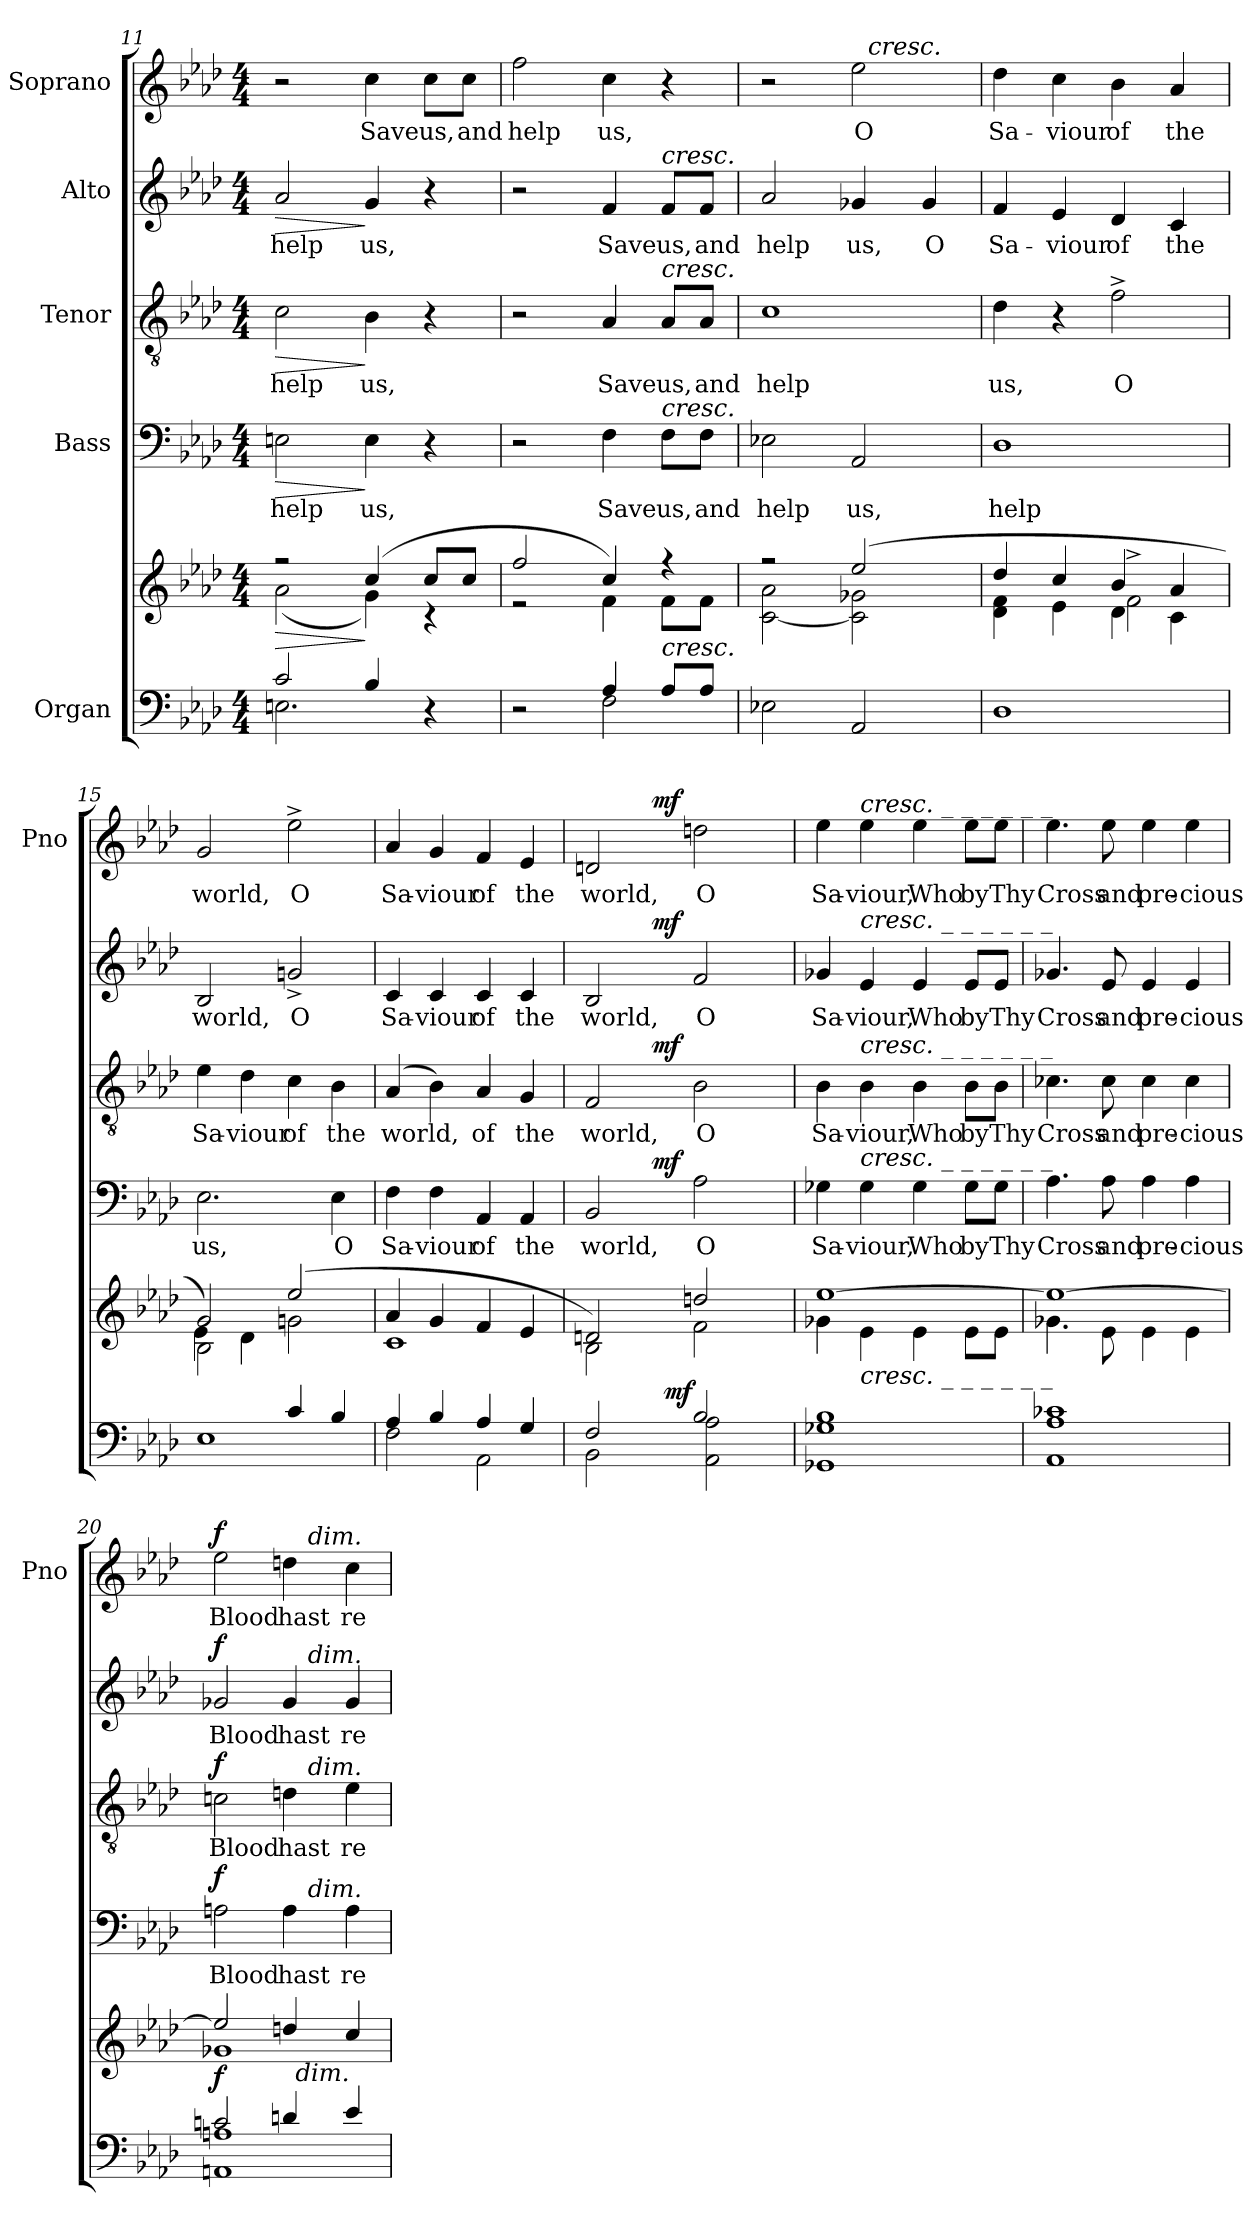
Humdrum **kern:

**kern	**kern	**dynam	**kern	**text	**dynam	**kern	**text	**dynam	**kern	**text	**dynam	**kern	**text	**dynam
*part5	*part5	*part5	*part4	*part4	*part4	*part3	*part3	*part3	*part2	*part2	*part2	*part1	*part1	*part1
*staff6	*staff5	*staff5/6	*staff4	*staff4	*staff4	*staff3	*staff3	*staff3	*staff2	*staff2	*staff2	*staff1	*staff1	*staff1
*I"Organ	*	*	*I"Bass	*	*	*I"Tenor	*	*	*I"Alto	*	*	*I"Soprano	*	*
*	*	*	*	*	*	*	*	*	*	*	*	*I'Pno	*	*
!!LO:PB:g=z
*clefF4	*clefG2	*	*clefF4	*	*	*clefGv2	*	*	*clefG2	*	*	*clefG2	*	*
*k[b-e-a-d-]	*k[b-e-a-d-]	*	*k[b-e-a-d-]	*	*	*k[b-e-a-d-]	*	*	*k[b-e-a-d-]	*	*	*k[b-e-a-d-]	*	*
*A-:	*A-:	*	*A-:	*	*	*A-:	*	*	*A-:	*	*	*A-:	*	*
*M4/4	*M4/4	*	*M4/4	*	*	*M4/4	*	*	*M4/4	*	*	*M4/4	*	*
=11	=11	=11	=11	=11	=11	=11	=11	=11	=11	=11	=11	=11	=11	=11
*^	*	*	*	*	*	*	*	*	*	*	*	*	*	*
!	!	!	!LO:HP:b	!	!	!LO:HP:b	!	!	!LO:HP:b	!	!	!LO:HP:b	!	!	!
*	*	*^	*	*	*	*	*	*	*	*	*	*	*	*	*
2c/	2.En\	2rff	(2a-\	>	2En\	help	>	2c\	help	>	2a-/	help	>	2r	.	.
4B-/	.	(4cc/	4g\)	]	4E\	us,	]	4B-\	us,	]	4g/	us,	]	4cc\	Save	.
4r	4ryy	8cc/L	4rc	.	4r	.	.	4r	.	.	4r	.	.	8cc\L	us,	.
.	.	8cc/J	.	.	.	.	.	.	.	.	.	.	.	8cc\J	and	.
=12	=12	=12	=12	=12	=12	=12	=12	=12	=12	=12	=12	=12	=12	=12	=12	=12
2r	2ryy	2ff/	2re	.	2r	.	.	2r	.	.	2r	.	.	2ff\	help	.
4A-/	2F\	4cc/)	4f\	.	4F\	Save	.	4A-/	Save	.	4f/	Save	.	4cc\	us,	.
!	!	!	!	!	!	!	!	!	!	!	!LO:TX:a:i:t=cresc.	!	!	!	!	!
!	!	!	!	!	!	!	!	!LO:TX:a:i:t=cresc.	!	!	!	!	!	!	!	!
!	!	!	!	!	!LO:TX:a:i:t=cresc.	!	!	!	!	!	!	!	!	!	!	!
!LO:TX:a:i:t=cresc.	!	!	!	!	!	!	!	!	!	!	!	!	!	!	!	!
8A-/L	.	4ree	8f\L	.	8F\L	us,	.	8A-/L	us,	.	8f/L	us,	.	4r	.	.
8A-/J	.	.	8f\J	.	8F\J	and	.	8A-/J	and	.	8f/J	and	.	.	.	.
*v	*v	*	*	*	*	*	*	*	*	*	*	*	*	*	*	*
=13	=13	=13	=13	=13	=13	=13	=13	=13	=13	=13	=13	=13	=13	=13	=13
*	*	*	*	*	*	*	*	*	*	*	*	*	*^	*	*
2E-X\	2rff	[<2c\ 2a-\	.	2E-X\	help	.	1c	help	.	2a-/	help	.	2r	2ryy	.	.
2AA-/	(2ee-/	2c\] 2g-X\	.	2AA-/	us,	.	.	.	.	4g-X/	us,	.	2ee-\	32ryy	O	.
!	!	!	!	!	!	!	!	!	!	!	!	!	!	!LO:TX:a:i:t=cresc.	!	!
.	.	.	.	.	.	.	.	.	.	.	.	.	.	4...ryy	.	.
.	.	.	.	.	.	.	.	.	.	4g-/	O	.	.	.	.	.
*	*	*	*	*	*	*	*	*	*	*	*	*	*v	*v	*	*
=14	=14	=14	=14	=14	=14	=14	=14	=14	=14	=14	=14	=14	=14	=14	=14
*	*	*^	*	*	*	*	*	*	*	*	*	*	*	*	*
1D-	4dd-/	4d-\ 4f\	2ryy	.	1D-	help	.	4d-\	us,	.	4f/	Sa-	.	4dd-\	Sa-	.
.	4cc/	4e-\	.	.	.	.	.	4r	.	.	4e-/	-viour	.	4cc\	-viour	.
.	4b-/	4d-\	2f^<\	.	.	.	.	2f^>\	O	.	4d-/	of	.	4b-\	of	.
.	4a-/	4c\	.	.	.	.	.	.	.	.	4c/	the	.	4a-/	the	.
=15	=15	=15	=15	=15	=15	=15	=15	=15	=15	=15	=15	=15	=15	=15	=15	=15
*^	*	*	*	*	*	*	*	*	*	*	*	*	*	*	*	*
2ryy	1E-	2g/)	2B-\	4e-\	.	2.E-\	us,	.	4e-\	Sa-	.	2B-/	world,	.	2g/	world,	.
.	.	.	.	4d-\	.	.	.	.	4d-\	-viour	.	.	.	.	.	.	.
4c/	.	(2ee-/	2gn\	2ryy	.	.	.	.	4c\	of	.	2gn^>/	O	.	2ee-^>\	O	.
4B-/	.	.	.	.	.	4E-\	O	.	4B-\	the	.	.	.	.	.	.	.
*	*	*	*v	*v	*	*	*	*	*	*	*	*	*	*	*	*	*
!!LO:LB:g=z
=16	=16	=16	=16	=16	=16	=16	=16	=16	=16	=16	=16	=16	=16	=16	=16	=16
4A-/	2F\	4a-/	1c	.	4F\	Sa-	.	(4A-/	world,	.	4c/	Sa-	.	4a-/	Sa-	.
4B-/	.	4g/	.	.	4F\	-viour	.	4B-\)	.	.	4c/	-viour	.	4g/	-viour	.
4A-/	2AA-\	4f/	.	.	4AA-/	of	.	4A-/	of	.	4c/	of	.	4f/	of	.
4G/	.	4e-/	.	.	4AA-/	the	.	4G/	the	.	4c/	the	.	4e-/	the	.
=17	=17	=17	=17	=17	=17	=17	=17	=17	=17	=17	=17	=17	=17	=17	=17	=17
*	*^	*	*	*	*^	*	*	*^	*	*	*^	*	*	*^	*	*
2F/	2BB-\	4.ryy	2dn/)	2B-\	.	2BB-/	4ryy	world,	.	2F/	4ryy	world,	.	2B-/	4ryy	world,	.	2dn/	4ryy	world,	.
.	.	.	.	.	.	.	16.ryy	.	.	.	16.ryy	.	.	.	16.ryy	.	.	.	16.ryy	.	.
!	!	!	!	!	!	!	!	!	!LO:DY:a	!	!	!	!LO:DY:a	!	!	!	!LO:DY:a	!	!	!	!LO:DY:a
.	.	.	.	.	.	.	2ryy	.	mf	.	2ryy	.	mf	.	2ryy	.	mf	.	2ryy	.	mf
!	!	!	!	!	!LO:DY:a=2	!	!	!	!	!	!	!	!	!	!	!	!	!	!	!	!
.	.	2ryy	.	.	mf	.	.	.	.	.	.	.	.	.	.	.	.	.	.	.	.
2B-/	2AA-\ 2A-\	.	2ddn/	2f\	.	2A-\	.	O	.	2B-\	.	O	.	2f/	.	O	.	2ddn\	.	O	.
.	.	.	.	.	.	.	8ryy	.	.	.	8ryy	.	.	.	8ryy	.	.	.	8ryy	.	.
.	.	8ryy	.	.	.	.	.	.	.	.	.	.	.	.	.	.	.	.	.	.	.
.	.	.	.	.	.	.	32ryy	.	.	.	32ryy	.	.	.	32ryy	.	.	.	32ryy	.	.
*	*	*	*	*	*	*v	*v	*	*	*	*	*	*	*v	*v	*	*	*v	*v	*	*
*	*	*	*	*	*	*	*	*	*v	*v	*	*	*	*	*	*	*	*
=18	=18	=18	=18	=18	=18	=18	=18	=18	=18	=18	=18	=18	=18	=18	=18	=18	=18
1B-	1GG-X 1G-X	4ryy	[>1ee-	4g-X\	.	4G-X\	Sa-	.	4B-\	Sa-	.	4g-X/	Sa-	.	4ee-\	Sa-	.
!	!	!	!	!	!	!	!	!	!	!	!	!	!	!	!LO:TX:a:i:t=cresc.    _          _          _          _          _          _	!	!
!	!	!	!	!	!	!	!	!	!	!	!	!LO:TX:a:i:t=cresc.    _          _          _          _          _          _	!	!	!	!	!
!	!	!	!	!	!	!	!	!	!LO:TX:a:i:t=cresc.    _          _          _          _          _          _	!	!	!	!	!	!	!	!
!	!	!	!	!	!	!LO:TX:a:i:t=cresc.    _          _          _          _          _          _	!	!	!	!	!	!	!	!	!	!	!
!	!	!LO:TX:a:i:t=cresc.    _          _          _          _          _          _	!	!	!	!	!	!	!	!	!	!	!	!	!	!	!
.	.	2.ryy	.	4e-\	.	4G-\	-viour,	.	4B-\	-viour,	.	4e-/	-viour,	.	4ee-\	-viour,	.
.	.	.	.	4e-\	.	4G-\	Who	.	4B-\	Who	.	4e-/	Who	.	4ee-\	Who	.
.	.	.	.	8e-\L	.	8G-\L	by	.	8B-\L	by	.	8e-/L	by	.	8ee-\L	by	.
.	.	.	.	8e-\J	.	8G-\J	Thy	.	8B-\J	Thy	.	8e-/J	Thy	.	8ee-\J	Thy	.
*	*v	*v	*	*	*	*	*	*	*	*	*	*	*	*	*	*	*
=19	=19	=19	=19	=19	=19	=19	=19	=19	=19	=19	=19	=19	=19	=19	=19	=19
1c-X	1AA- 1A-	1ee-_	4.g-X\	.	4.A-\	Cross	.	4.c-X\	Cross	.	4.g-X/	Cross	.	4.ee-\	Cross	.
.	.	.	8e-\	.	8A-\	and	.	8c-\	and	.	8e-/	and	.	8ee-\	and	.
.	.	.	4e-\	.	4A-\	pre-	.	4c-\	pre-	.	4e-/	pre-	.	4ee-\	pre-	.
.	.	.	4e-\	.	4A-\	-cious	.	4c-\	-cious	.	4e-/	-cious	.	4ee-\	-cious	.
=20	=20	=20	=20	=20	=20	=20	=20	=20	=20	=20	=20	=20	=20	=20	=20	=20
!	!	!	!	!LO:DY:b	!	!	!LO:DY:a	!	!	!LO:DY:a	!	!	!LO:DY:a	!	!	!LO:DY:a
*	*	*	*^	*	*^	*	*	*^	*	*	*^	*	*	*^	*	*
2cn/	1AAn 1An	2ee-/]	1g-X	2ryy	f	2An\	2ryy	Blood	f	2cn\	2ryy	Blood	f	2g-X/	2ryy	Blood	f	2ee-\	2ryy	Blood	f
4dn/	.	4ddn/	.	32ryy	.	4A\	16ryy	hast	.	4dn\	16ryy	hast	.	4g-/	16ryy	hast	.	4ddn\	16ryy	hast	.
!	!	!	!	!LO:TX:b:i:t=dim.	!	!	!	!	!	!	!	!	!	!	!	!	!	!	!	!	!
.	.	.	.	4...ryy	.	.	.	.	.	.	.	.	.	.	.	.	.	.	.	.	.
!	!	!	!	!	!	!	!	!	!	!	!	!	!	!	!	!	!	!	!LO:TX:a:i:t=dim.	!	!
!	!	!	!	!	!	!	!	!	!	!	!	!	!	!	!LO:TX:a:i:t=dim.	!	!	!	!	!	!
!	!	!	!	!	!	!	!	!	!	!	!LO:TX:a:i:t=dim.	!	!	!	!	!	!	!	!	!	!
!	!	!	!	!	!	!	!LO:TX:a:i:t=dim.	!	!	!	!	!	!	!	!	!	!	!	!	!	!
.	.	.	.	.	.	.	4..ryy	.	.	.	4..ryy	.	.	.	4..ryy	.	.	.	4..ryy	.	.
4e-/	.	4cc/	.	.	.	4A\	.	re-	.	4e-\	.	re-	.	4g-/	.	re-	.	4cc\	.	re-	.
*v	*v	*	*	*	*	*v	*v	*	*	*v	*v	*	*	*v	*v	*	*	*v	*v	*	*
*	*v	*v	*v	*	*	*	*	*	*	*	*	*	*	*	*	*
=	=	=	=	=	=	=	=	=	=	=	=	=	=	=
*-	*-	*-	*-	*-	*-	*-	*-	*-	*-	*-	*-	*-	*-	*-
